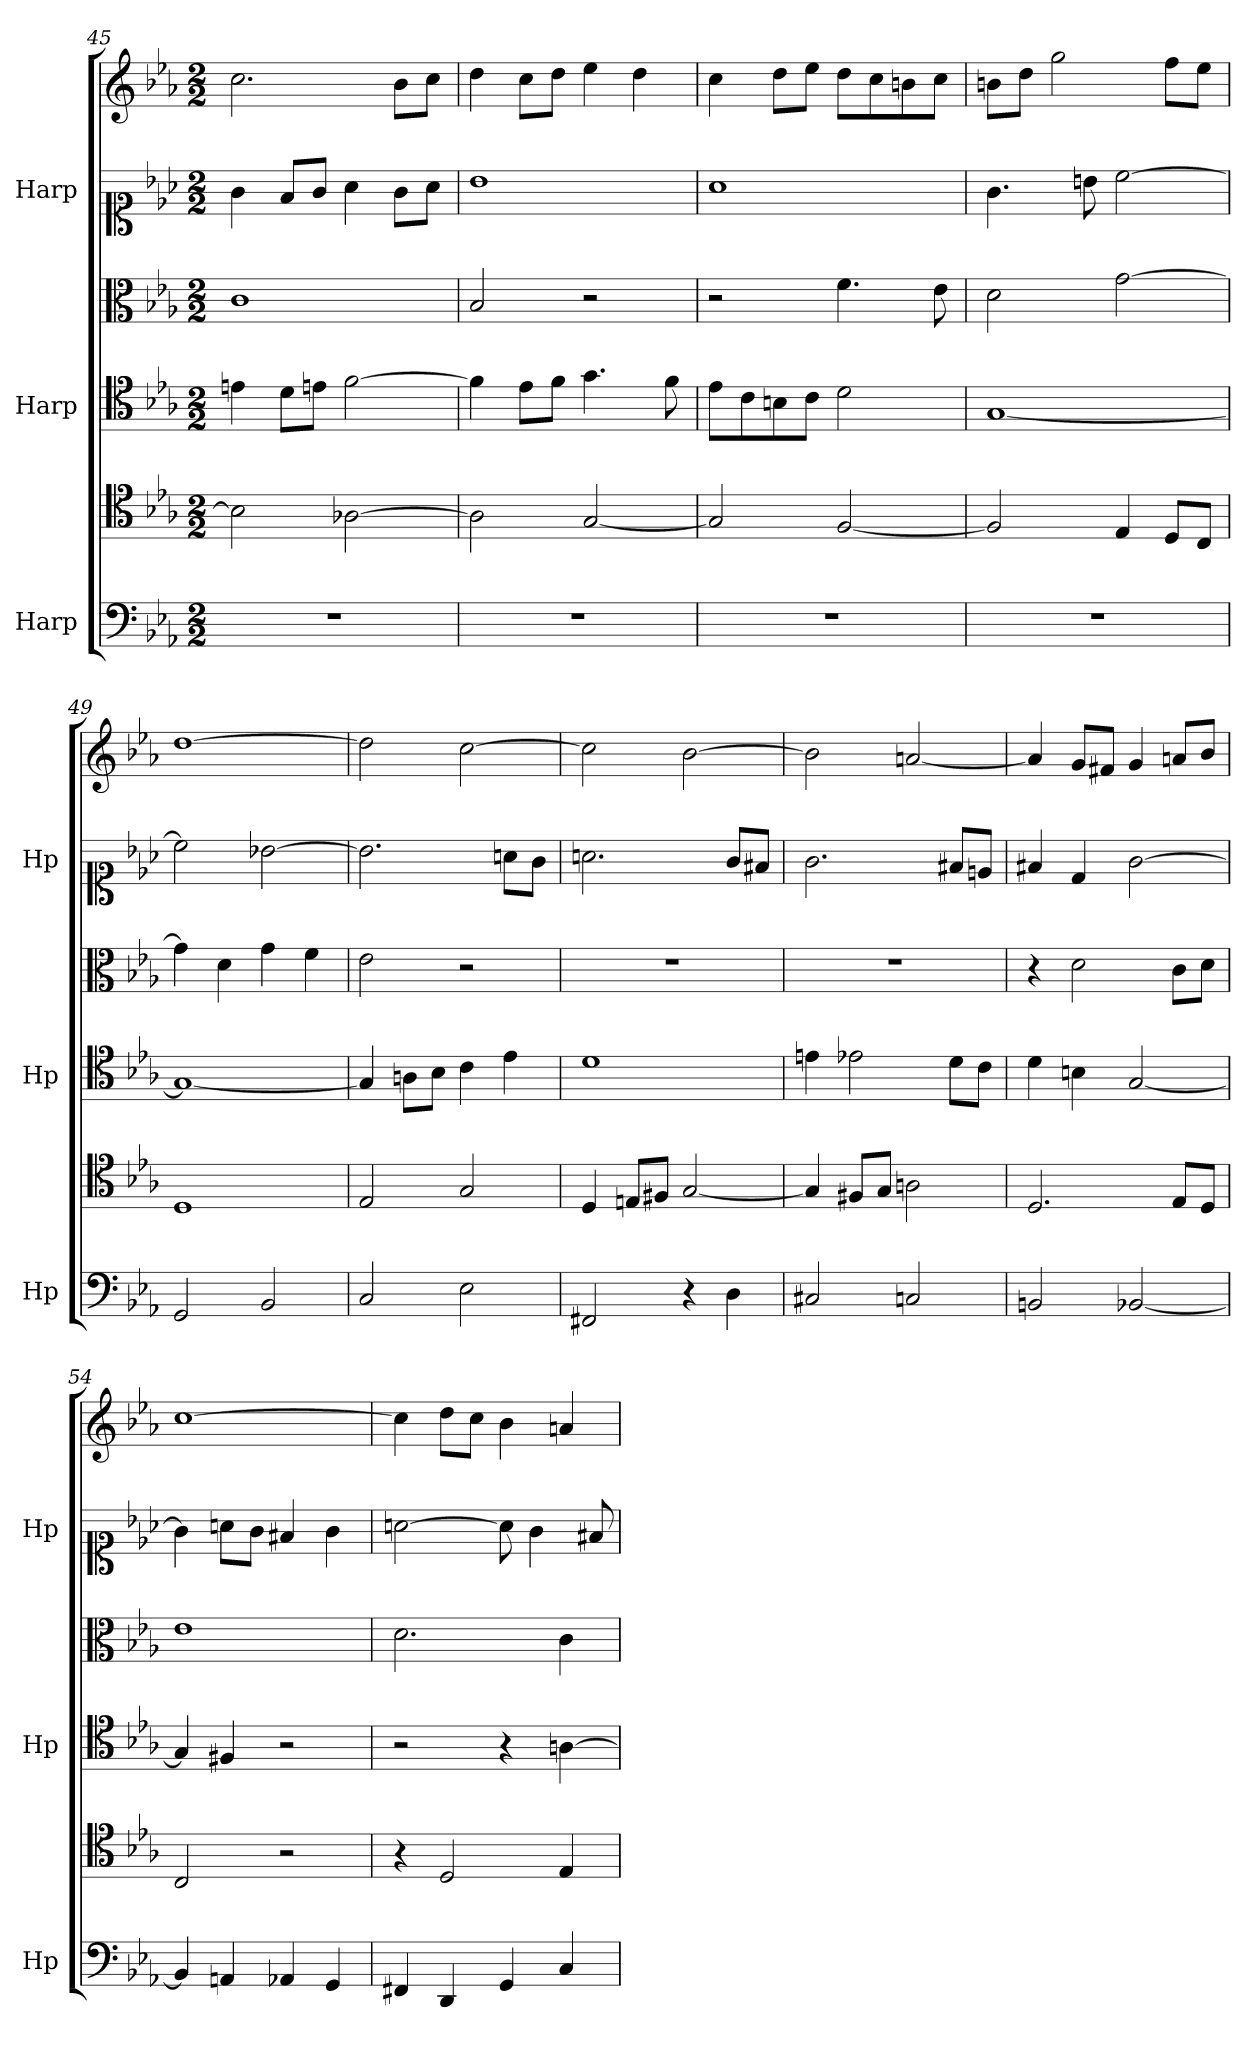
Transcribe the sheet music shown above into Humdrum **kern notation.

**kern	**kern	**kern	**kern	**kern	**kern
*part3	*part3	*part2	*part2	*part1	*part1
*staff6	*staff5	*staff4	*staff3	*staff2	*staff1
*I"Harp	*	*I"Harp	*	*I"Harp	*
*I'Hp	*	*I'Hp	*	*I'Hp	*
*clefF4	*clefC4	*clefC4	*clefC3	*clefC1	*clefG2
*k[b-e-a-]	*k[b-e-a-]	*k[b-e-a-]	*k[b-e-a-]	*k[b-e-a-]	*k[b-e-a-]
*M2/2	*M2/2	*M2/2	*M2/2	*M2/2	*M2/2
=45	=45	=45	=45	=45	=45
1r	2B-\]	4en\	1c	4g\	2.cc\
.	.	8d\L	.	8f/L	.
.	.	8en\J	.	8g/J	.
.	[2A-X\	[2f\	.	4a-\	.
.	.	.	.	8g\L	8b-\L
.	.	.	.	8a-\J	8cc\J
=46	=46	=46	=46	=46	=46
1r	2A-\]	4f\]	2B-/	1b-	4dd\
.	.	8e-\L	.	.	8cc\L
.	.	8f\J	.	.	8dd\J
.	[2G/	4.g\	2r	.	4ee-\
.	.	.	.	.	4dd\
.	.	8f\	.	.	.
=47	=47	=47	=47	=47	=47
1r	2G/]	8e-\L	2r	1a-	4cc\
.	.	8c\	.	.	.
.	.	8Bn\	.	.	8dd\L
.	.	8c\J	.	.	8ee-\J
.	[2F/	2d\	4.f\	.	8dd\L
.	.	.	.	.	8cc\
.	.	.	.	.	8bn\
.	.	.	8e-\	.	8cc\J
=48	=48	=48	=48	=48	=48
1r	2F/]	[1G	2d\	4.g\	8bn\L
.	.	.	.	.	8dd\J
.	.	.	.	.	2gg\
.	.	.	.	8bn\	.
.	4E-/	.	[2g\	[2cc\	.
.	8D/L	.	.	.	8ff\L
.	8C/J	.	.	.	8ee-\J
=49	=49	=49	=49	=49	=49
2GG/	1D	1G_	4g\]	2cc\]	[1dd
.	.	.	4d\	.	.
2BB-/	.	.	4g\	[2b-X\	.
.	.	.	4f\	.	.
!!LO:PB:g=z
=50	=50	=50	=50	=50	=50
2C/	2E-/	4G/]	2e-\	2.b-\]	2dd\]
.	.	8An\L	.	.	.
.	.	8B-\J	.	.	.
2E-\	2G/	4c\	2r	.	[2cc\
.	.	4e-\	.	8an\L	.
.	.	.	.	8g\J	.
=51	=51	=51	=51	=51	=51
2FF#X/	4D/	1d	1r	2.an\	2cc\]
.	8En/L	.	.	.	.
.	8F#X/J	.	.	.	.
4r	[2G/	.	.	.	[2b-\
4D\	.	.	.	8g/L	.
.	.	.	.	8f#X/J	.
=52	=52	=52	=52	=52	=52
2C#X/	4G/]	4en\	1r	2.g\	2b-\]
.	8F#X/L	2e-X\	.	.	.
.	8G/J	.	.	.	.
2Cn/	2An\	.	.	.	[2an/
.	.	8d\L	.	8f#X/L	.
.	.	8c\J	.	8en/J	.
=53	=53	=53	=53	=53	=53
2BBn/	2.D/	4d\	4r	4f#X/	4a/]
.	.	4Bn\	2d\	4d/	8g/L
.	.	.	.	.	8f#X/J
[2BB-X/	.	[2G/	.	[2g\	4g/
.	8E-/L	.	8c\L	.	8an/L
.	8D/J	.	8d\J	.	8b-/J
=54	=54	=54	=54	=54	=54
4BB-/]	2C/	4G/]	1e-	4g\]	[1cc
4AAn/	.	4F#X/	.	8an\L	.
.	.	.	.	8g\J	.
4AA-X/	2r	2r	.	4f#X/	.
4GG/	.	.	.	4g\	.
!!LO:LB:g=z
=55	=55	=55	=55	=55	=55
4FF#X/	4r	2r	2.d\	[2an\	4cc\]
4DD/	2D/	.	.	.	8dd\L
.	.	.	.	.	8cc\J
4GG/	.	4r	.	8a\]	4b-\
.	.	.	.	4g\	.
4C/	4E-/	[4An\	4c\	.	4an/
.	.	.	.	8f#X/	.
=	=	=	=	=	=
*-	*-	*-	*-	*-	*-
